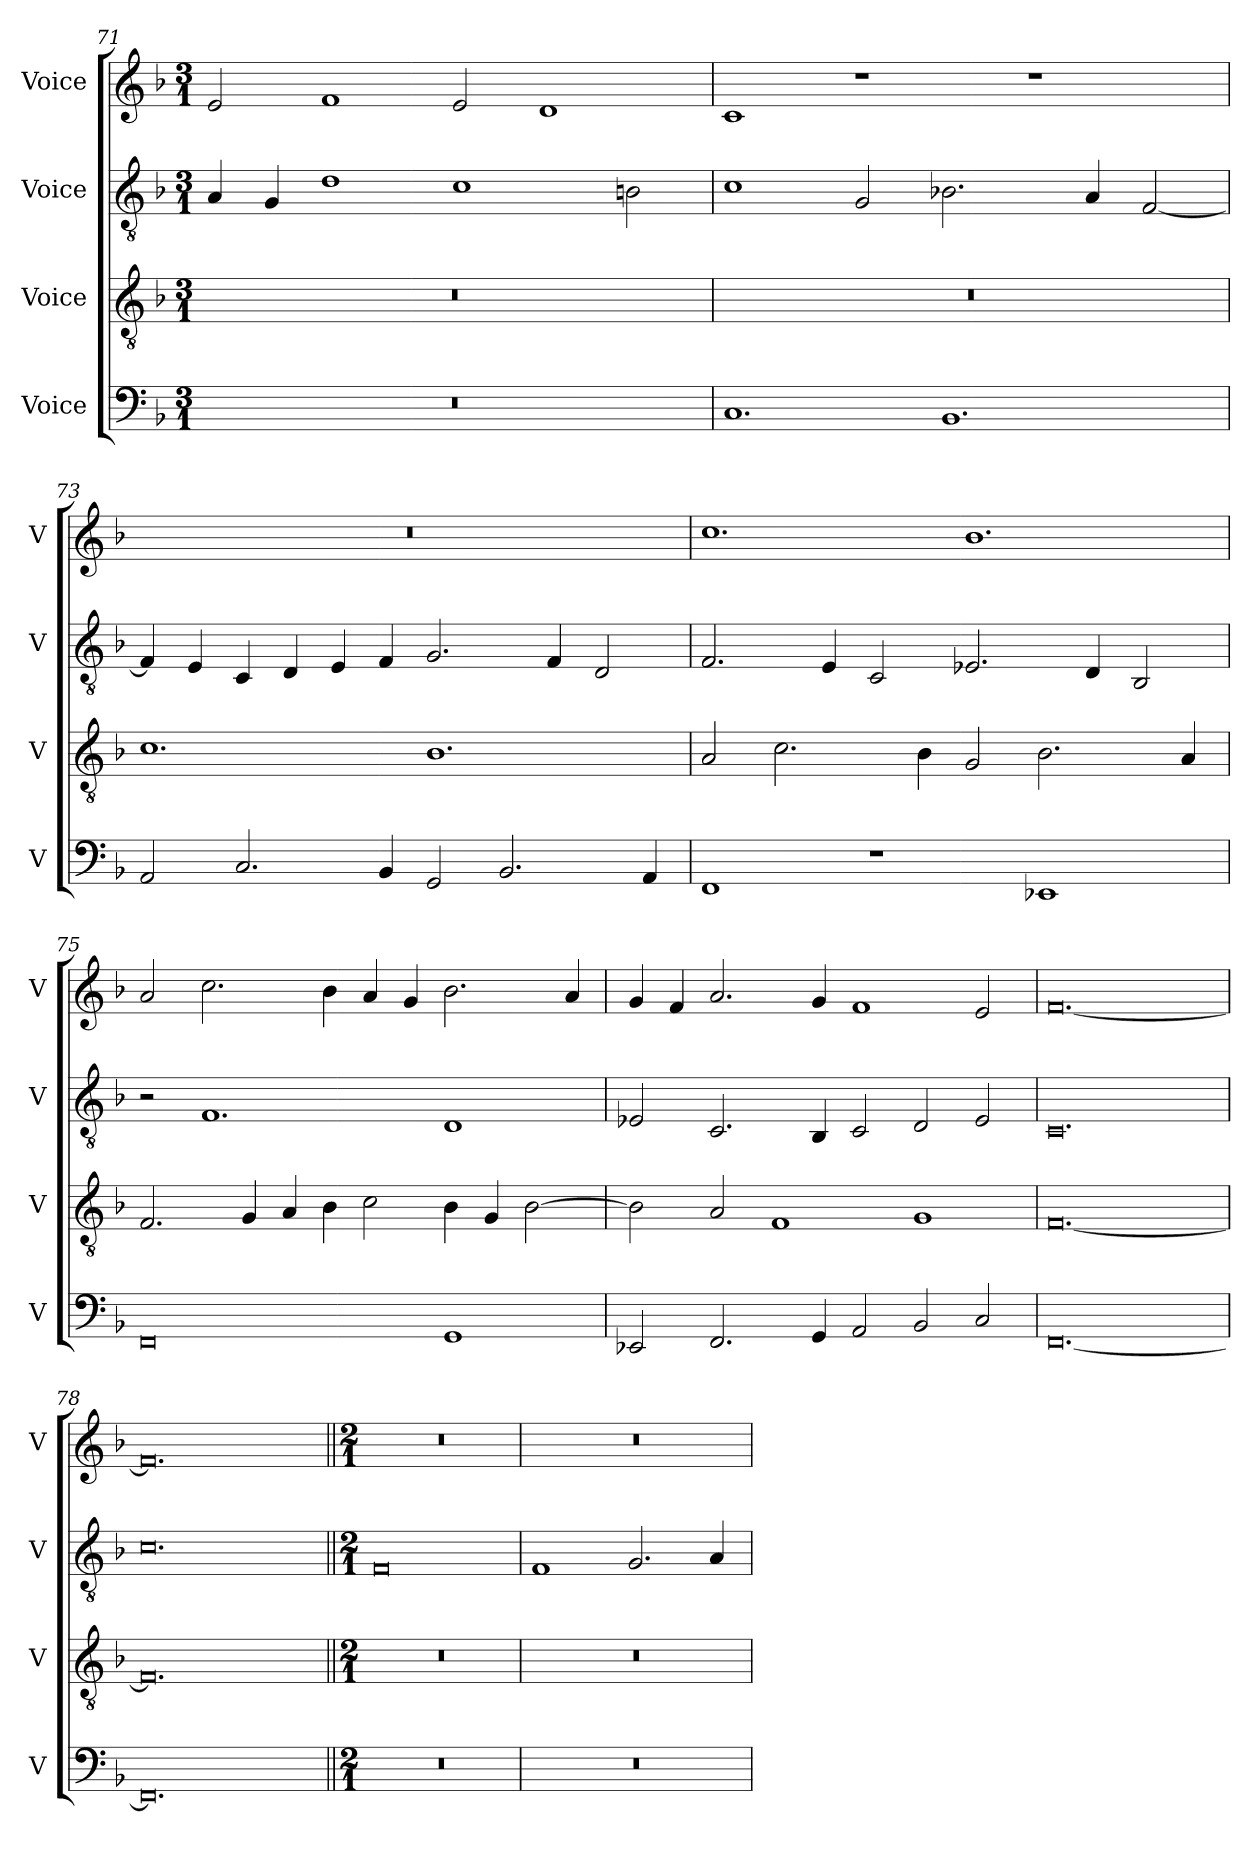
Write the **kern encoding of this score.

**kern	**kern	**kern	**kern
*part4	*part3	*part2	*part1
*staff4	*staff3	*staff2	*staff1
*I"Voice	*I"Voice	*I"Voice	*I"Voice
*I'V	*I'V	*I'V	*I'V
*clefF4	*clefGv2	*clefGv2	*clefG2
*k[b-]	*k[b-]	*k[b-]	*k[b-]
*M3/1	*M3/1	*M3/1	*M3/1
=71	=71	=71	=71
0.r	0.r	4A/	2e/
.	.	4G/	.
.	.	1d	1f
.	.	1c	2e/
.	.	.	1d
.	.	2Bn\	.
!!LO:PB:g=z
=72	=72	=72	=72
1.C	0.r	1c	1c
.	.	2G/	1r
1.BB-	.	2.B-X\	.
.	.	.	1r
.	.	4A/	.
.	.	[2F/	.
=73	=73	=73	=73
2AA/	1.c	4F/]	0.r
.	.	4E/	.
2.C/	.	4C/	.
.	.	4D/	.
.	.	4E/	.
4BB-/	.	4F/	.
2GG/	1.B-	2.G/	.
2.BB-/	.	.	.
.	.	4F/	.
.	.	2D/	.
4AA/	.	.	.
=74	=74	=74	=74
1FF	2A/	2.F/	1.cc
.	2.c\	.	.
.	.	4E/	.
1r	.	2C/	.
.	4B-\	.	.
.	2G/	2.E-X/	1.b-
1EE-X	2.B-\	.	.
.	.	4D/	.
.	.	2BB-/	.
.	4A/	.	.
!!LO:LB:g=z
=75	=75	=75	=75
0FF	2.F/	2r	2a/
.	.	1.F	2.cc\
.	4G/	.	.
.	4A/	.	.
.	4B-\	.	4b-\
.	2c\	.	4a/
.	.	.	4g/
1GG	4B-\	1D	2.b-\
.	4G/	.	.
.	[2B-\	.	.
.	.	.	4a/
=76	=76	=76	=76
2EE-X/	2B-\]	2E-X/	4g/
.	.	.	4f/
2.FF/	2A/	2.C/	2.a/
.	1F	.	.
4GG/	.	4BB-/	4g/
2AA/	.	2C/	1f
2BB-/	1G	2D/	.
2C/	.	2E-/	2e/
=77	=77	=77	=77
[0.FF	[0.F	0.C	[0.f
=78	=78	=78	=78
0.FF]	0.F]	0.c	0.f]
=79||	=79||	=79||	=79||
*M2/1	*M2/1	*M2/1	*M2/1
0r	0r	0F	0r
=80	=80	=80	=80
0r	0r	1F	0r
.	.	2.G/	.
.	.	4A/	.
=	=	=	=
*-	*-	*-	*-
